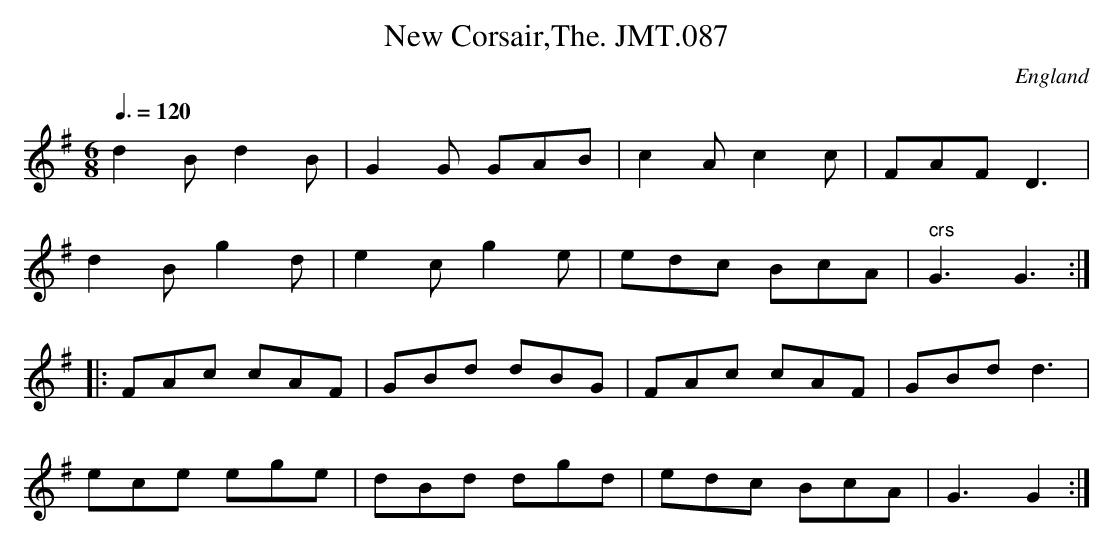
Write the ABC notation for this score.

X:1
T:New Corsair,The. JMT.087
M:6/8
L:1/8
Q:3/8=120
O:England
K:G major
d2Bd2B|G2G GAB|c2Ac2c|FAFD3|!
d2Bg2d|e2cg2e|edc BcA|" crs"G3G3:|!
|:FAc cAF|GBd dBG|FAc cAF|GBdd3|!
ece ege|dBd dgd|edc BcA|G3G2:|
